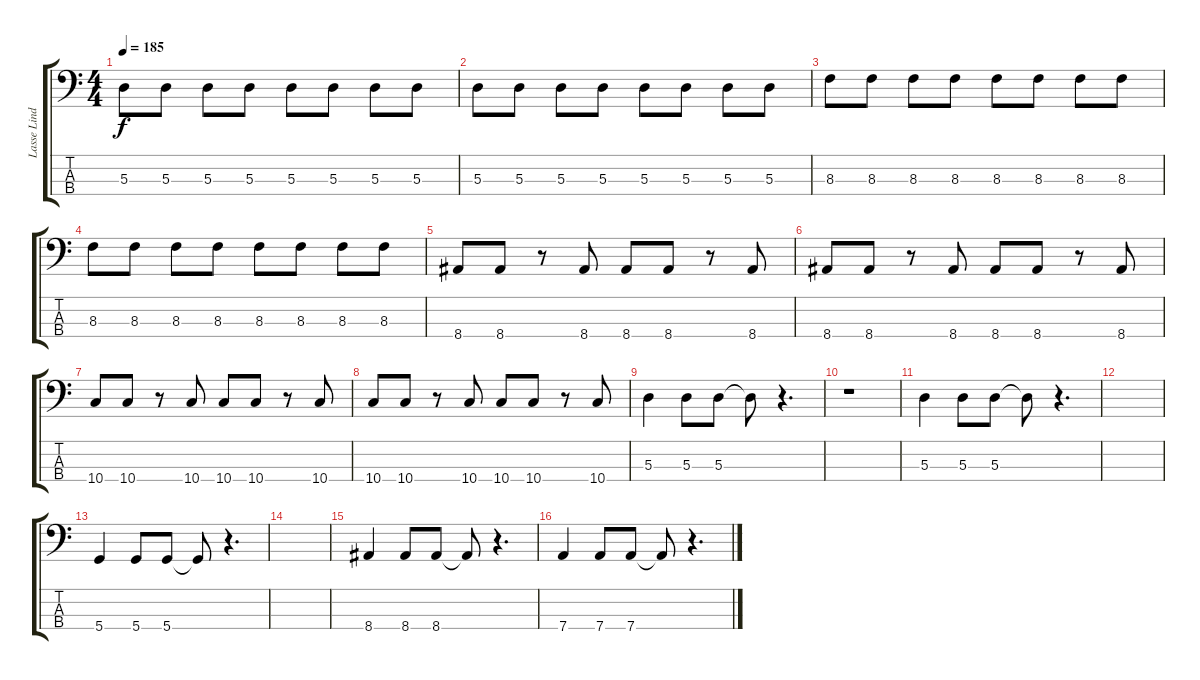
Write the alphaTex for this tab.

\track ("Lasse Lindfors" "Lasse Lind") {instrument electricbassfinger}
\staff {score tabs}
\tuning (G2 D2 A1 D1) {hide}
\ts (4 4)
\tempo 185
\clef f4
\ks c
5.3.8{dy f} 5.3.8 5.3.8 5.3.8 5.3.8 5.3.8 5.3.8 5.3.8 |
5.3.8 5.3.8 5.3.8 5.3.8 5.3.8 5.3.8 5.3.8 5.3.8 |
8.3.8 8.3.8 8.3.8 8.3.8 8.3.8 8.3.8 8.3.8 8.3.8 |
8.3.8 8.3.8 8.3.8 8.3.8 8.3.8 8.3.8 8.3.8 8.3.8 |
8.4.8 8.4.8 r.8 8.4.8 8.4.8 8.4.8 r.8 8.4.8 |
8.4.8 8.4.8 r.8 8.4.8 8.4.8 8.4.8 r.8 8.4.8 |
10.4.8 10.4.8 r.8 10.4.8 10.4.8 10.4.8 r.8 10.4.8 |
10.4.8 10.4.8 r.8 10.4.8 10.4.8 10.4.8 r.8 10.4.8 |
5.3.4 5.3.8 5.3.8 5.3{t}.8 r.4{d} |
r.1 |
5.3.4 5.3.8 5.3.8 5.3{t}.8 r.4{d} |
|
5.4.4 5.4.8 5.4.8 5.4{t}.8 r.4{d} |
|
8.4.4 8.4.8 8.4.8 8.4{t}.8 r.4{d} |
7.4.4 7.4.8 7.4.8 7.4{t}.8 r.4{d}
